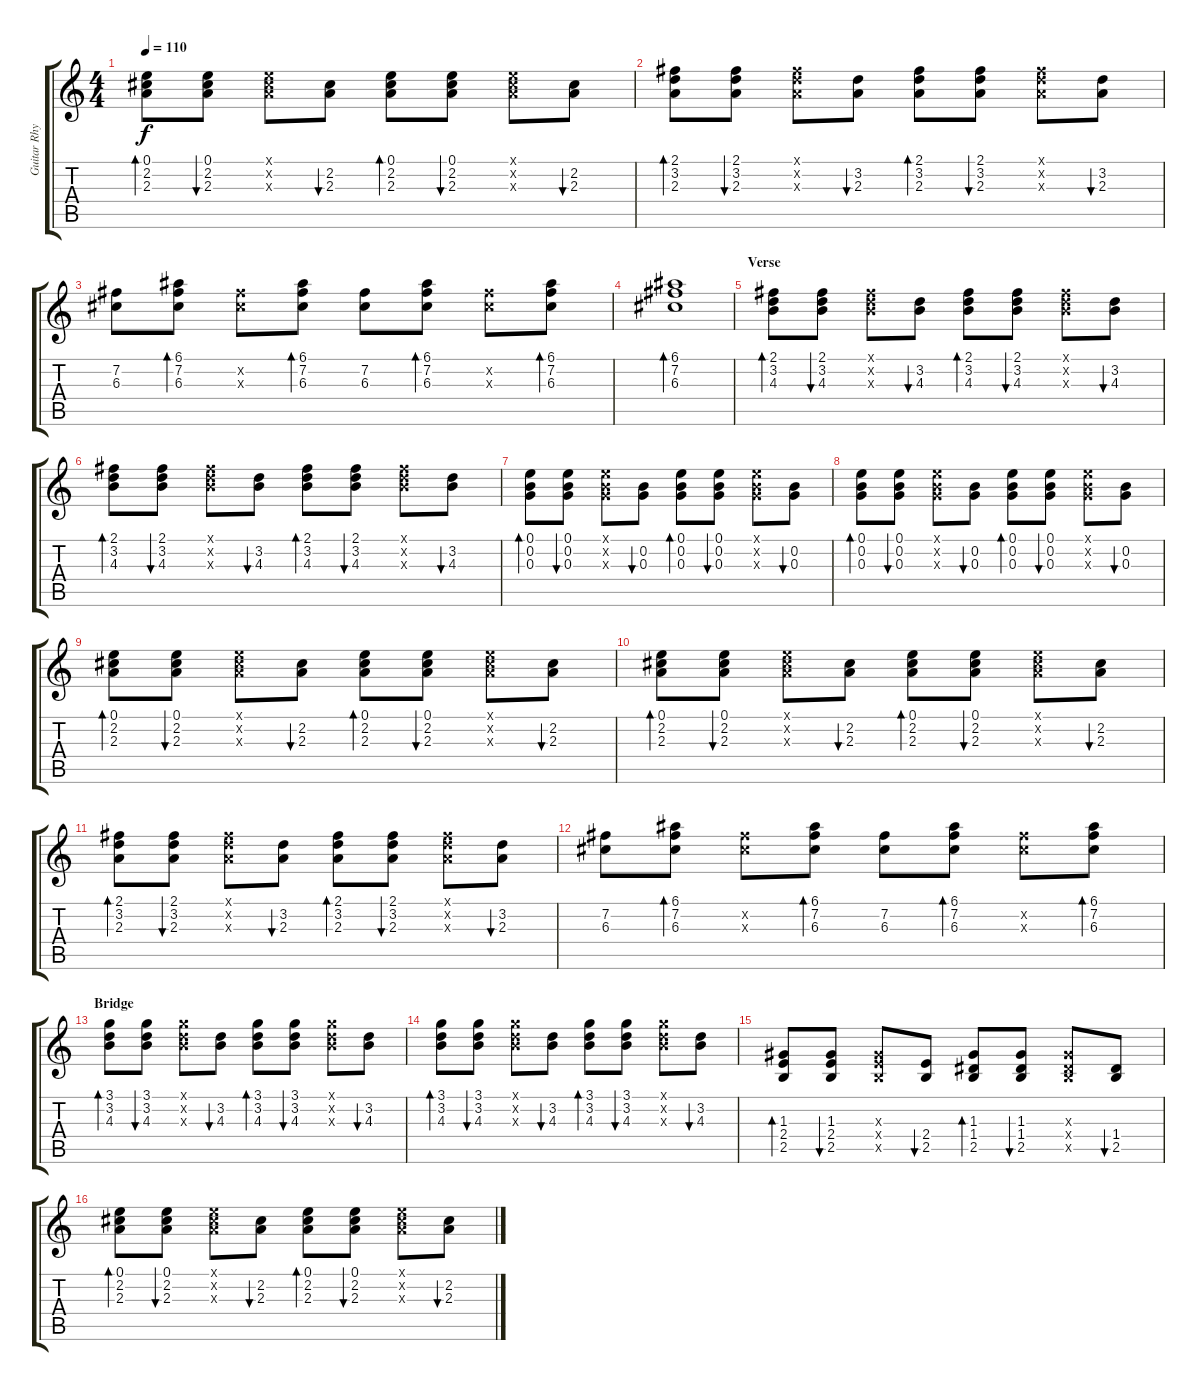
\track ("Guitar Rhytem" "Guitar Rhy") {instrument acousticguitarsteel}
\staff {score tabs}
\tuning (E4 B3 G3 D3 A2 E2) {hide}
\ts (4 4)
\tempo 110
\clef g2
\ks c
(0.1 2.2 2.3).8{bd 60 dy f} (0.1 2.2 2.3).8{bu 60} (0.1{x} 2.2{x} 2.3{x}).8 (2.2 2.3).8{bu 60} (0.1 2.2 2.3).8{bd 60} (0.1 2.2 2.3).8{bu 60} (0.1{x} 2.2{x} 2.3{x}).8 (2.2 2.3).8{bu 60} |
(2.1 3.2 2.3).8{bd 60} (2.1 3.2 2.3).8{bu 60} (2.1{x} 3.2{x} 2.3{x}).8 (3.2 2.3).8{bu 60} (2.1 3.2 2.3).8{bd 60} (2.1 3.2 2.3).8{bu 60} (2.1{x} 3.2{x} 2.3{x}).8 (3.2 2.3).8{bu 60} |
(7.2 6.3).8 (6.1 7.2 6.3).8{bd 30} (7.2{x} 6.3{x}).8 (6.1 7.2 6.3).8{bd 30} (7.2 6.3).8 (6.1 7.2 6.3).8{bd 30} (7.2{x} 6.3{x}).8 (6.1 7.2 6.3).8{bd 30} |
(6.1 7.2 6.3).1{bd 60} |
\section ("" "Verse")
(2.1 3.2 4.3).8{bd 60} (2.1 3.2 4.3).8{bu 60} (2.1{x} 3.2{x} 4.3{x}).8 (3.2 4.3).8{bu 60} (2.1 3.2 4.3).8{bd 60} (2.1 3.2 4.3).8{bu 60} (2.1{x} 3.2{x} 4.3{x}).8 (3.2 4.3).8{bu 60} |
(2.1 3.2 4.3).8{bd 60} (2.1 3.2 4.3).8{bu 60} (2.1{x} 3.2{x} 4.3{x}).8 (3.2 4.3).8{bu 60} (2.1 3.2 4.3).8{bd 60} (2.1 3.2 4.3).8{bu 60} (2.1{x} 3.2{x} 4.3{x}).8 (3.2 4.3).8{bu 60} |
(0.1 0.2 0.3).8{bd 60} (0.1 0.2 0.3).8{bu 60} (0.1{x} 0.2{x} 0.3{x}).8 (0.2 0.3).8{bu 60} (0.1 0.2 0.3).8{bd 60} (0.1 0.2 0.3).8{bu 60} (0.1{x} 0.2{x} 0.3{x}).8 (0.2 0.3).8{bu 60} |
(0.1 0.2 0.3).8{bd 60} (0.1 0.2 0.3).8{bu 60} (0.1{x} 0.2{x} 0.3{x}).8 (0.2 0.3).8{bu 60} (0.1 0.2 0.3).8{bd 60} (0.1 0.2 0.3).8{bu 60} (0.1{x} 0.2{x} 0.3{x}).8 (0.2 0.3).8{bu 60} |
(0.1 2.2 2.3).8{bd 60} (0.1 2.2 2.3).8{bu 60} (0.1{x} 2.2{x} 2.3{x}).8 (2.2 2.3).8{bu 60} (0.1 2.2 2.3).8{bd 60} (0.1 2.2 2.3).8{bu 60} (0.1{x} 2.2{x} 2.3{x}).8 (2.2 2.3).8{bu 60} |
(0.1 2.2 2.3).8{bd 60} (0.1 2.2 2.3).8{bu 60} (0.1{x} 2.2{x} 2.3{x}).8 (2.2 2.3).8{bu 60} (0.1 2.2 2.3).8{bd 60} (0.1 2.2 2.3).8{bu 60} (0.1{x} 2.2{x} 2.3{x}).8 (2.2 2.3).8{bu 60} |
(2.1 3.2 2.3).8{bd 60} (2.1 3.2 2.3).8{bu 60} (2.1{x} 3.2{x} 2.3{x}).8 (3.2 2.3).8{bu 60} (2.1 3.2 2.3).8{bd 60} (2.1 3.2 2.3).8{bu 60} (2.1{x} 3.2{x} 2.3{x}).8 (3.2 2.3).8{bu 60} |
(7.2 6.3).8 (6.1 7.2 6.3).8{bd 30} (7.2{x} 6.3{x}).8 (6.1 7.2 6.3).8{bd 30} (7.2 6.3).8 (6.1 7.2 6.3).8{bd 30} (7.2{x} 6.3{x}).8 (6.1 7.2 6.3).8{bd 30} |
\section ("" "Bridge")
(3.1 3.2 4.3).8{bd 60} (3.1 3.2 4.3).8{bu 60} (3.1{x} 3.2{x} 4.3{x}).8 (3.2 4.3).8{bu 60} (3.1 3.2 4.3).8{bd 60} (3.1 3.2 4.3).8{bu 60} (3.1{x} 3.2{x} 4.3{x}).8 (3.2 4.3).8{bu 60} |
(3.1 3.2 4.3).8{bd 60} (3.1 3.2 4.3).8{bu 60} (3.1{x} 3.2{x} 4.3{x}).8 (3.2 4.3).8{bu 60} (3.1 3.2 4.3).8{bd 60} (3.1 3.2 4.3).8{bu 60} (3.1{x} 3.2{x} 4.3{x}).8 (3.2 4.3).8{bu 60} |
(1.3 2.4 2.5).8{bd 60} (1.3 2.4 2.5).8{bu 60} (1.3{x} 2.4{x} 2.5{x}).8 (2.4 2.5).8{bu 60} (1.3 1.4 2.5).8{bd 60} (1.3 1.4 2.5).8{bu 60} (1.3{x} 1.4{x} 2.5{x}).8 (1.4 2.5).8{bu 60} |
(0.1 2.2 2.3).8{bd 60} (0.1 2.2 2.3).8{bu 60} (0.1{x} 2.2{x} 2.3{x}).8 (2.2 2.3).8{bu 60} (0.1 2.2 2.3).8{bd 60} (0.1 2.2 2.3).8{bu 60} (0.1{x} 2.2{x} 2.3{x}).8 (2.2 2.3).8{bu 60}
